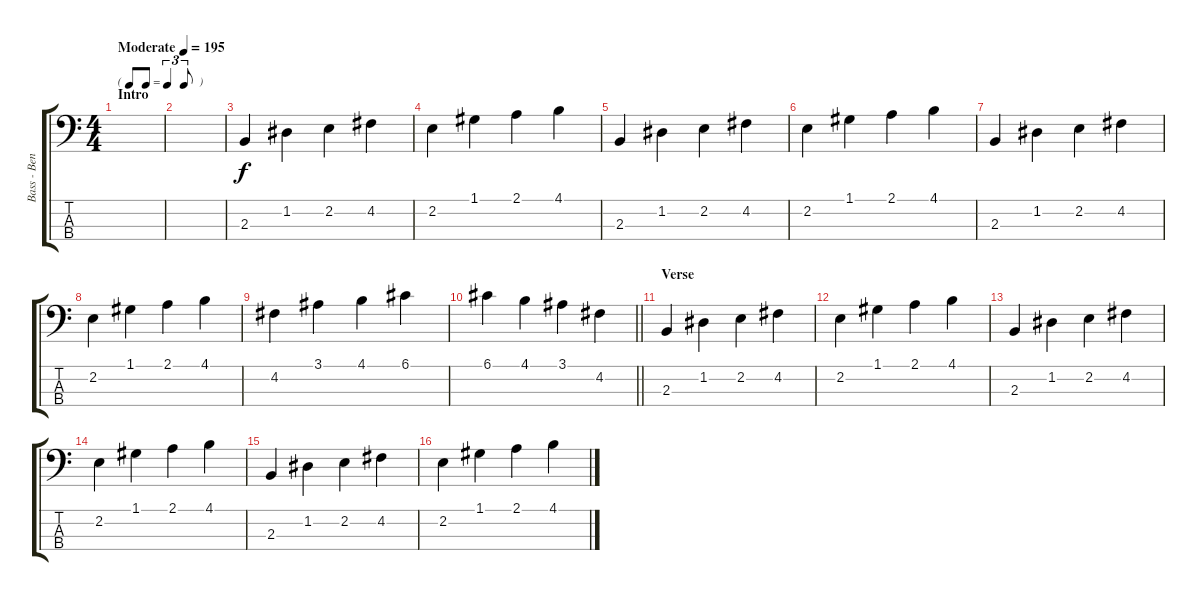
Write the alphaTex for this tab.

\track ("Bass - Ben" "Bass - Ben") {instrument electricbassfinger}
\staff {score tabs}
\tuning (G2 D2 A1 E1) {hide}
\ts (4 4)
\tf triplet8th
\section ("" "Intro")
\tempo (195 "Moderate")
\clef f4
\ks c
|
|
2.3.4 1.2.4 2.2.4 4.2.4 |
2.2.4 1.1.4 2.1.4 4.1.4 |
2.3.4 1.2.4 2.2.4 4.2.4 |
2.2.4 1.1.4 2.1.4 4.1.4 |
2.3.4 1.2.4 2.2.4 4.2.4 |
2.2.4 1.1.4 2.1.4 4.1.4 |
4.2.4 3.1.4 4.1.4 6.1.4 |
\barLineRight lightlight
6.1.4 4.1.4 3.1.4 4.2.4 |
\section ("" "Verse")
2.3.4 1.2.4 2.2.4 4.2.4 |
2.2.4 1.1.4 2.1.4 4.1.4 |
2.3.4 1.2.4 2.2.4 4.2.4 |
2.2.4 1.1.4 2.1.4 4.1.4 |
2.3.4 1.2.4 2.2.4 4.2.4 |
2.2.4 1.1.4 2.1.4 4.1.4
